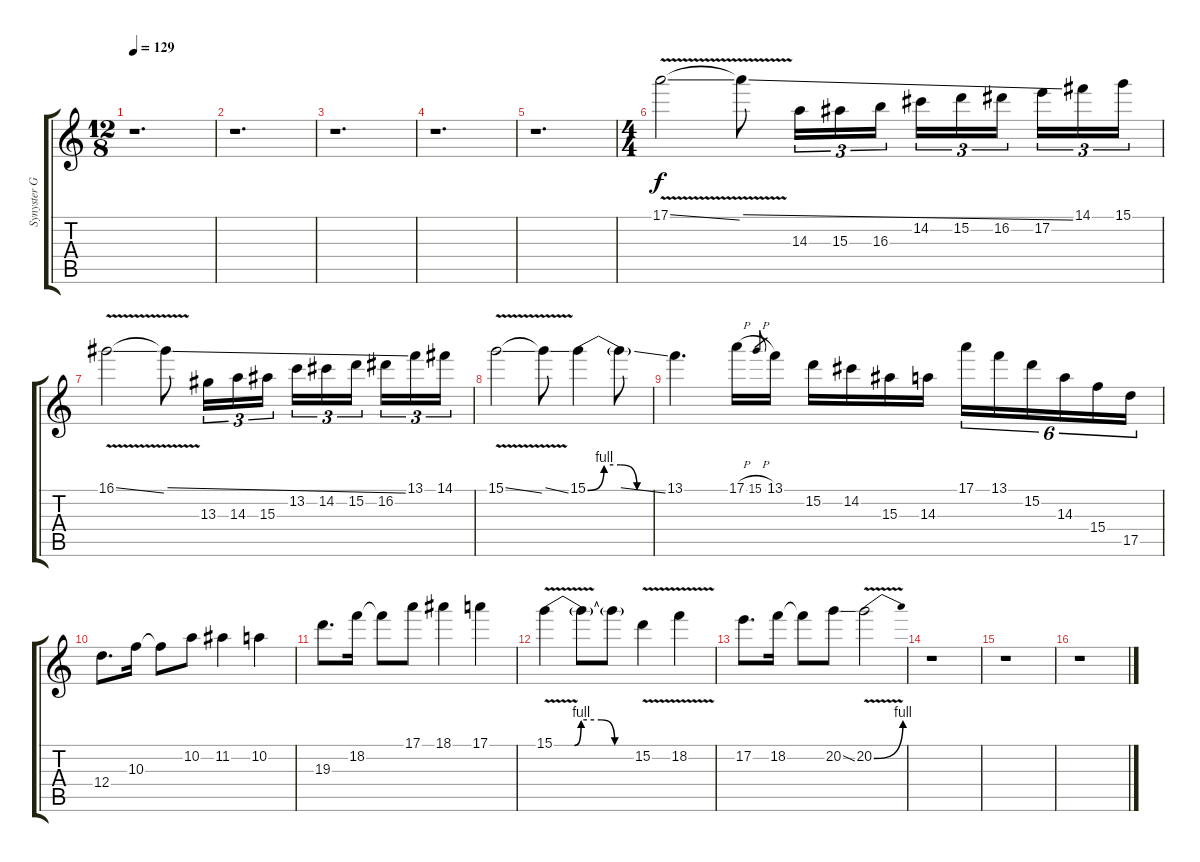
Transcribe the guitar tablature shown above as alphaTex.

\track ("Synyster Gates (Solo)" "Synyster G") {instrument distortionguitar}
\staff {score tabs}
\tuning (E4 B3 G3 D3 A2 D2) {hide}
\ts (12 8)
\tempo 129
\clef g2
\ks c
r.1{d dy ff} |
r.1{d} |
r.1{d} |
r.1{d} |
r.1{d} |
\ts (4 4)
17.1{v ss}.2{dy f} 17.1{ss t}.8 14.3.16{tu (3 2)} 15.3.16{tu (3 2)} 16.3.16{tu (3 2)} 14.2.16{tu (3 2)} 15.2.16{tu (3 2)} 16.2.16{tu (3 2)} 17.2.16{tu (3 2)} 14.1.16{tu (3 2)} 15.1.16{tu (3 2)} |
16.1{v ss}.2 16.1{ss t}.8 13.3.16{tu (3 2)} 14.3.16{tu (3 2)} 15.3.16{tu (3 2)} 13.2.16{tu (3 2)} 14.2.16{tu (3 2)} 15.2.16{tu (3 2)} 16.2.16{tu (3 2)} 13.1.16{tu (3 2)} 14.1.16{tu (3 2)} |
15.1{v ss}.2 15.1{ss t}.8 15.1{be (custom 0 0 15 4 30 4 45 0 60 0)}.4 15.1{ss t}.8 |
13.1.4{d} 17.1{h}.16 15.1{h}.8{gr} 13.1.16 15.2.16 14.2.16 15.3.16 14.3.16 17.1.16{tu (6 4)} 13.1.16{tu (6 4)} 15.2.16{tu (6 4)} 14.3.16{tu (6 4)} 15.4.16{tu (6 4)} 17.5.16{tu (6 4)} |
12.4.8{d} 10.3.16 10.3{t}.8 10.2.8 11.2.4 10.2.4 |
19.3.8{d} 18.2.16 18.2{t}.8 17.1.8 18.1.4 17.1.4 |
15.1{be (custom 0 0 15 0 20 4 35 4 45 0 60 0) v}.4 15.1{t}.8 15.1{t}.8 15.2{v}.4 18.2{v}.4 |
17.2.8{d} 18.2.16 18.2{t}.8 20.2{ss}.8 20.2{be (bend 0 0 60 4) v}.2 |
r.1 |
r.1 |
r.1
